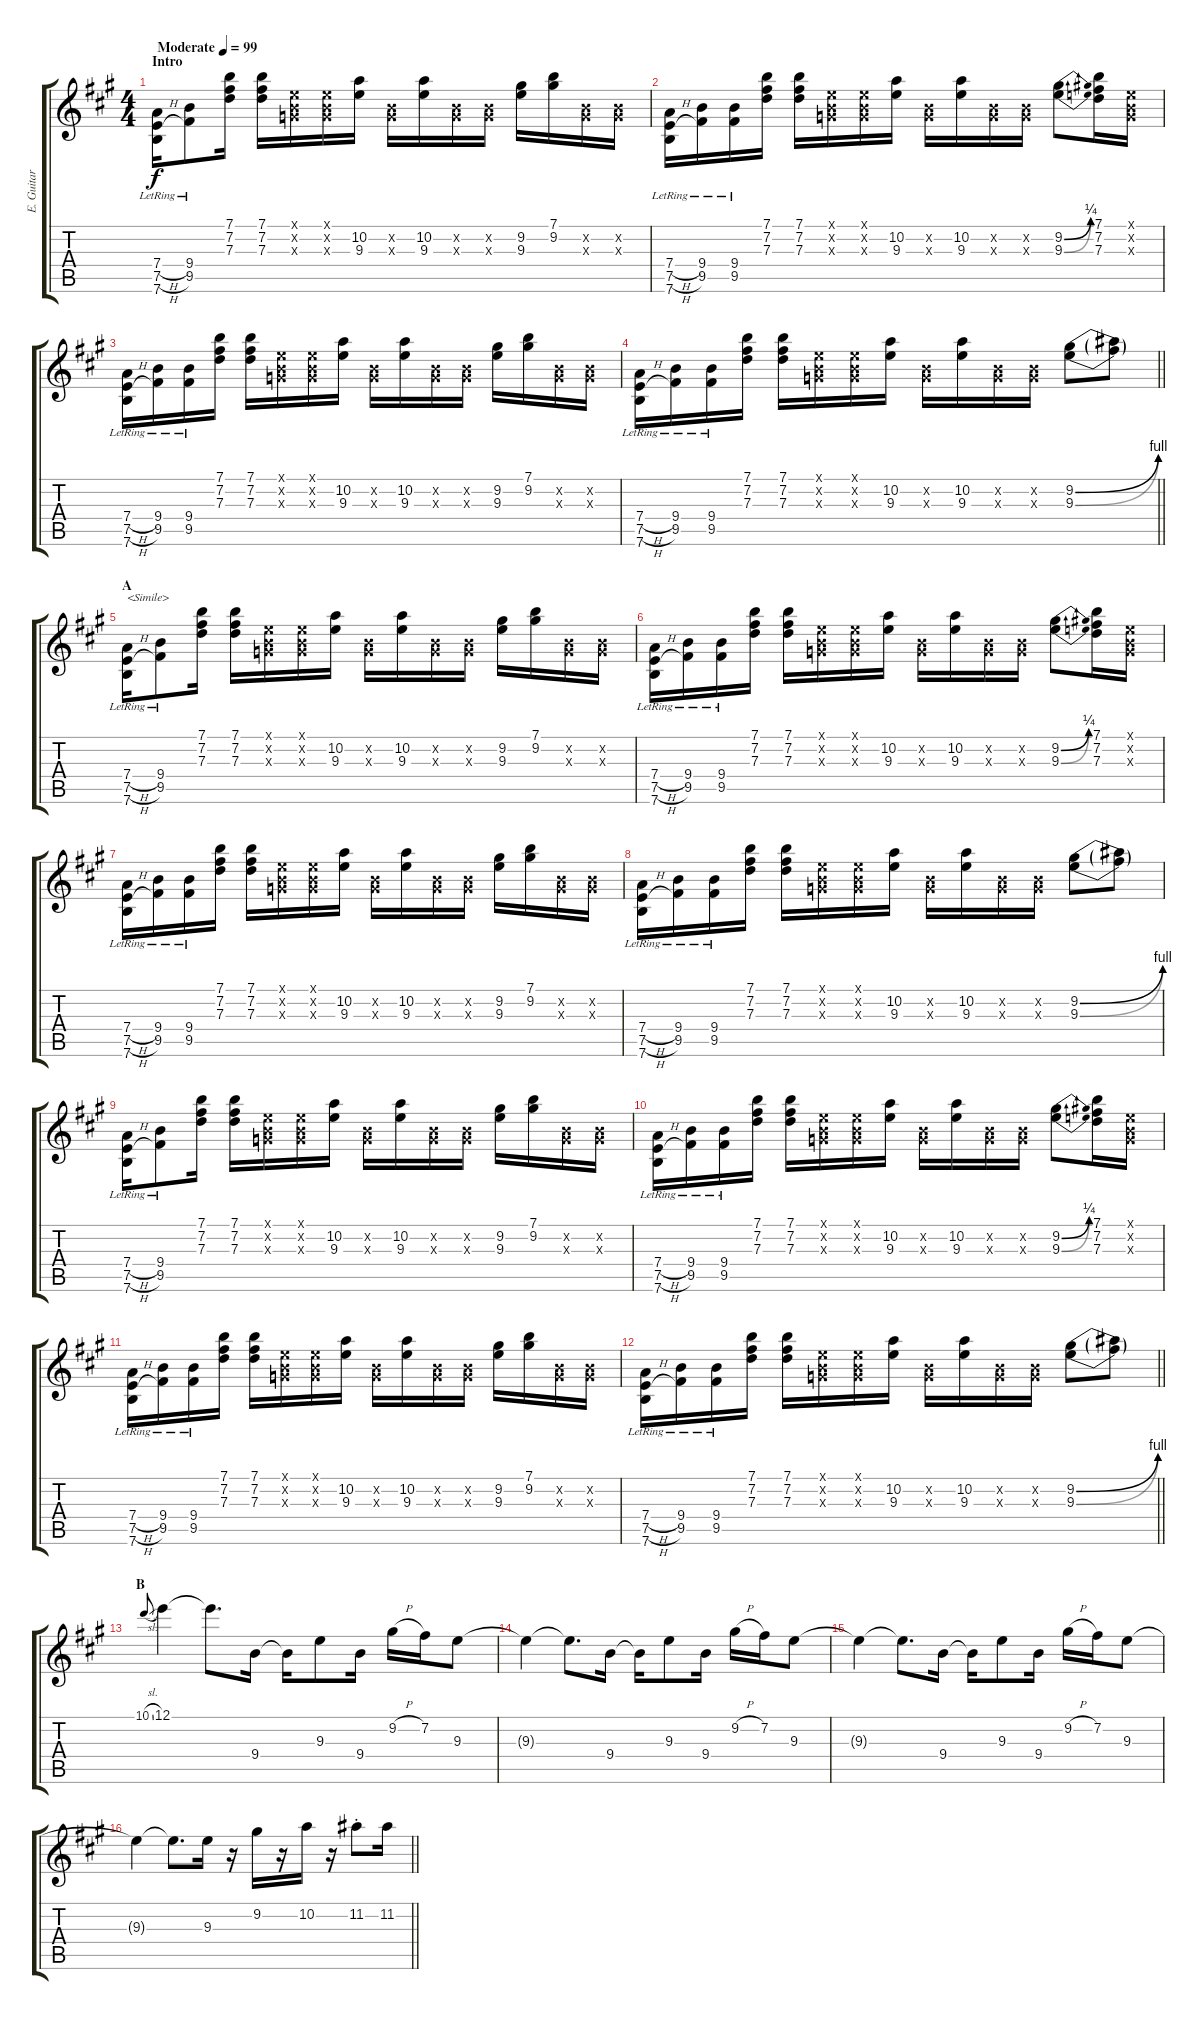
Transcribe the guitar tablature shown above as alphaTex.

\track ("E. Guitar I" "E. Guitar ") {instrument electricguitarclean}
\staff {score tabs}
\tuning (E4 B3 G3 D3 A2 E2) {hide}
\ts (4 4)
\section ("" "Intro")
\tempo (99 "Moderate")
\clef g2
\ks a
(7.4{h lr} 7.5{h lr} 7.6{lr}).16{dy f instrument electricguitarclean} (9.4{lr} 9.5{lr}).8 (7.1 7.2 7.3).16 (7.1 7.2 7.3).16 (0.1{x} 0.2{x} 0.3{x}).16 (0.1{x} 0.2{x} 0.3{x}).16 (10.2 9.3).16 (0.2{x} 0.3{x}).16 (10.2 9.3).16 (0.2{x} 0.3{x}).16 (0.2{x} 0.3{x}).16 (9.2 9.3).16 (7.1 9.2).16 (0.2{x} 0.3{x}).16 (0.2{x} 0.3{x}).16 |
(7.4{h lr} 7.5{h lr} 7.6{lr}).16 (9.4{lr} 9.5{lr}).16 (9.4{lr} 9.5{lr}).16 (7.1 7.2 7.3).16 (7.1 7.2 7.3).16 (0.1{x} 0.2{x} 0.3{x}).16 (0.1{x} 0.2{x} 0.3{x}).16 (10.2 9.3).16 (0.2{x} 0.3{x}).16 (10.2 9.3).16 (0.2{x} 0.3{x}).16 (0.2{x} 0.3{x}).16 (9.2{be (bend 0 0 60 1)} 9.3{be (bend 0 0 60 1)}).8 (7.1 7.2 7.3).16 (0.1{x} 0.2{x} 0.3{x}).16 |
(7.4{h lr} 7.5{h lr} 7.6{lr}).16 (9.4{lr} 9.5{lr}).16 (9.4{lr} 9.5{lr}).16 (7.1 7.2 7.3).16 (7.1 7.2 7.3).16 (0.1{x} 0.2{x} 0.3{x}).16 (0.1{x} 0.2{x} 0.3{x}).16 (10.2 9.3).16 (0.2{x} 0.3{x}).16 (10.2 9.3).16 (0.2{x} 0.3{x}).16 (0.2{x} 0.3{x}).16 (9.2 9.3).16 (7.1 9.2).16 (0.2{x} 0.3{x}).16 (0.2{x} 0.3{x}).16 |
\barLineRight lightlight
(7.4{h lr} 7.5{h lr} 7.6{lr}).16 (9.4{lr} 9.5{lr}).16 (9.4{lr} 9.5{lr}).16 (7.1 7.2 7.3).16 (7.1 7.2 7.3).16 (0.1{x} 0.2{x} 0.3{x}).16 (0.1{x} 0.2{x} 0.3{x}).16 (10.2 9.3).16 (0.2{x} 0.3{x}).16 (10.2 9.3).16 (0.2{x} 0.3{x}).16 (0.2{x} 0.3{x}).16 (9.2{be (bend 0 0 60 4)} 9.3{be (bend 0 0 60 4)}).8 (9.2{t} 9.3{t}).8 |
\section ("" "A")
(7.4{h lr} 7.5{h lr} 7.6{lr}).16{txt "<Simile>"} (9.4{lr} 9.5{lr}).8 (7.1 7.2 7.3).16 (7.1 7.2 7.3).16 (0.1{x} 0.2{x} 0.3{x}).16 (0.1{x} 0.2{x} 0.3{x}).16 (10.2 9.3).16 (0.2{x} 0.3{x}).16 (10.2 9.3).16 (0.2{x} 0.3{x}).16 (0.2{x} 0.3{x}).16 (9.2 9.3).16 (7.1 9.2).16 (0.2{x} 0.3{x}).16 (0.2{x} 0.3{x}).16 |
(7.4{h lr} 7.5{h lr} 7.6{lr}).16 (9.4{lr} 9.5{lr}).16 (9.4{lr} 9.5{lr}).16 (7.1 7.2 7.3).16 (7.1 7.2 7.3).16 (0.1{x} 0.2{x} 0.3{x}).16 (0.1{x} 0.2{x} 0.3{x}).16 (10.2 9.3).16 (0.2{x} 0.3{x}).16 (10.2 9.3).16 (0.2{x} 0.3{x}).16 (0.2{x} 0.3{x}).16 (9.2{be (bend 0 0 60 1)} 9.3{be (bend 0 0 60 1)}).8 (7.1 7.2 7.3).16 (0.1{x} 0.2{x} 0.3{x}).16 |
(7.4{h lr} 7.5{h lr} 7.6{lr}).16 (9.4{lr} 9.5{lr}).16 (9.4{lr} 9.5{lr}).16 (7.1 7.2 7.3).16 (7.1 7.2 7.3).16 (0.1{x} 0.2{x} 0.3{x}).16 (0.1{x} 0.2{x} 0.3{x}).16 (10.2 9.3).16 (0.2{x} 0.3{x}).16 (10.2 9.3).16 (0.2{x} 0.3{x}).16 (0.2{x} 0.3{x}).16 (9.2 9.3).16 (7.1 9.2).16 (0.2{x} 0.3{x}).16 (0.2{x} 0.3{x}).16 |
(7.4{h lr} 7.5{h lr} 7.6{lr}).16 (9.4{lr} 9.5{lr}).16 (9.4{lr} 9.5{lr}).16 (7.1 7.2 7.3).16 (7.1 7.2 7.3).16 (0.1{x} 0.2{x} 0.3{x}).16 (0.1{x} 0.2{x} 0.3{x}).16 (10.2 9.3).16 (0.2{x} 0.3{x}).16 (10.2 9.3).16 (0.2{x} 0.3{x}).16 (0.2{x} 0.3{x}).16 (9.2{be (bend 0 0 60 4)} 9.3{be (bend 0 0 60 4)}).8 (9.2{t} 9.3{t}).8 |
(7.4{h lr} 7.5{h lr} 7.6{lr}).16 (9.4{lr} 9.5{lr}).8 (7.1 7.2 7.3).16 (7.1 7.2 7.3).16 (0.1{x} 0.2{x} 0.3{x}).16 (0.1{x} 0.2{x} 0.3{x}).16 (10.2 9.3).16 (0.2{x} 0.3{x}).16 (10.2 9.3).16 (0.2{x} 0.3{x}).16 (0.2{x} 0.3{x}).16 (9.2 9.3).16 (7.1 9.2).16 (0.2{x} 0.3{x}).16 (0.2{x} 0.3{x}).16 |
(7.4{h lr} 7.5{h lr} 7.6{lr}).16 (9.4{lr} 9.5{lr}).16 (9.4{lr} 9.5{lr}).16 (7.1 7.2 7.3).16 (7.1 7.2 7.3).16 (0.1{x} 0.2{x} 0.3{x}).16 (0.1{x} 0.2{x} 0.3{x}).16 (10.2 9.3).16 (0.2{x} 0.3{x}).16 (10.2 9.3).16 (0.2{x} 0.3{x}).16 (0.2{x} 0.3{x}).16 (9.2{be (bend 0 0 60 1)} 9.3{be (bend 0 0 60 1)}).8 (7.1 7.2 7.3).16 (0.1{x} 0.2{x} 0.3{x}).16 |
(7.4{h lr} 7.5{h lr} 7.6{lr}).16 (9.4{lr} 9.5{lr}).16 (9.4{lr} 9.5{lr}).16 (7.1 7.2 7.3).16 (7.1 7.2 7.3).16 (0.1{x} 0.2{x} 0.3{x}).16 (0.1{x} 0.2{x} 0.3{x}).16 (10.2 9.3).16 (0.2{x} 0.3{x}).16 (10.2 9.3).16 (0.2{x} 0.3{x}).16 (0.2{x} 0.3{x}).16 (9.2 9.3).16 (7.1 9.2).16 (0.2{x} 0.3{x}).16 (0.2{x} 0.3{x}).16 |
\barLineRight lightlight
(7.4{h lr} 7.5{h lr} 7.6{lr}).16 (9.4{lr} 9.5{lr}).16 (9.4{lr} 9.5{lr}).16 (7.1 7.2 7.3).16 (7.1 7.2 7.3).16 (0.1{x} 0.2{x} 0.3{x}).16 (0.1{x} 0.2{x} 0.3{x}).16 (10.2 9.3).16 (0.2{x} 0.3{x}).16 (10.2 9.3).16 (0.2{x} 0.3{x}).16 (0.2{x} 0.3{x}).16 (9.2{be (bend 0 0 60 4)} 9.3{be (bend 0 0 60 4)}).8 (9.2{t} 9.3{t}).8 |
\section ("" "B")
10.1{sl}.8{gr onbeat} 12.1.4 12.1{t}.8{d} 9.4.16 9.4{t}.16 9.3.8 9.4.16 9.2{h}.16 7.2.16 9.3.8 |
9.3{t}.4 9.3{t}.8{d} 9.4.16 9.4{t}.16 9.3.8 9.4.16 9.2{h}.16 7.2.16 9.3.8 |
9.3{t}.4 9.3{t}.8{d} 9.4.16 9.4{t}.16 9.3.8 9.4.16 9.2{h}.16 7.2.16 9.3.8 |
\barLineRight lightlight
9.3{t}.4 9.3{t}.8{d} 9.3.16 r.16 9.2.16 r.16 10.2.16 r.16 11.2{st}.8 11.2.16
